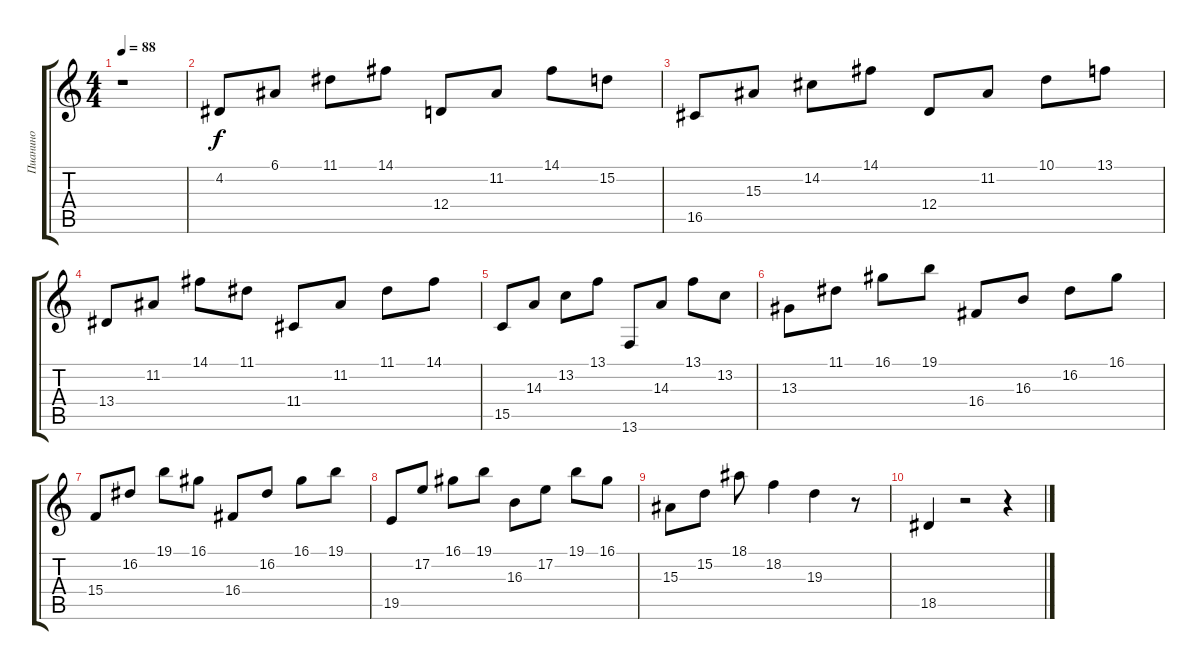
\track ("Пианино" "Пианино") {instrument brightacousticpiano}
\staff {score tabs}
\tuning (E4 B3 G3 D3 A2 E2) {hide}
\ts (4 4)
\tempo 88
\clef g2
\ks c
r.1{dy f} |
4.2.8 6.1.8 11.1.8 14.1.8 12.4.8 11.2.8 14.1.8 15.2.8 |
16.5.8 15.3.8 14.2.8 14.1.8 12.4.8 11.2.8 10.1.8 13.1.8 |
13.4.8 11.2.8 14.1.8 11.1.8 11.4.8 11.2.8 11.1.8 14.1.8 |
15.5.8 14.3.8 13.2.8 13.1.8 13.6.8 14.3.8 13.1.8 13.2.8 |
13.3.8 11.1.8 16.1.8 19.1.8 16.4.8 16.3.8 16.2.8 16.1.8 |
15.4.8 16.2.8 19.1.8 16.1.8 16.4.8 16.2.8 16.1.8 19.1.8 |
19.5.8 17.2.8 16.1.8 19.1.8 16.3.8 17.2.8 19.1.8 16.1.8 |
15.3.8 15.2.8 18.1.8 18.2.4 19.3.4 r.8 |
18.5.4 r.2 r.4
